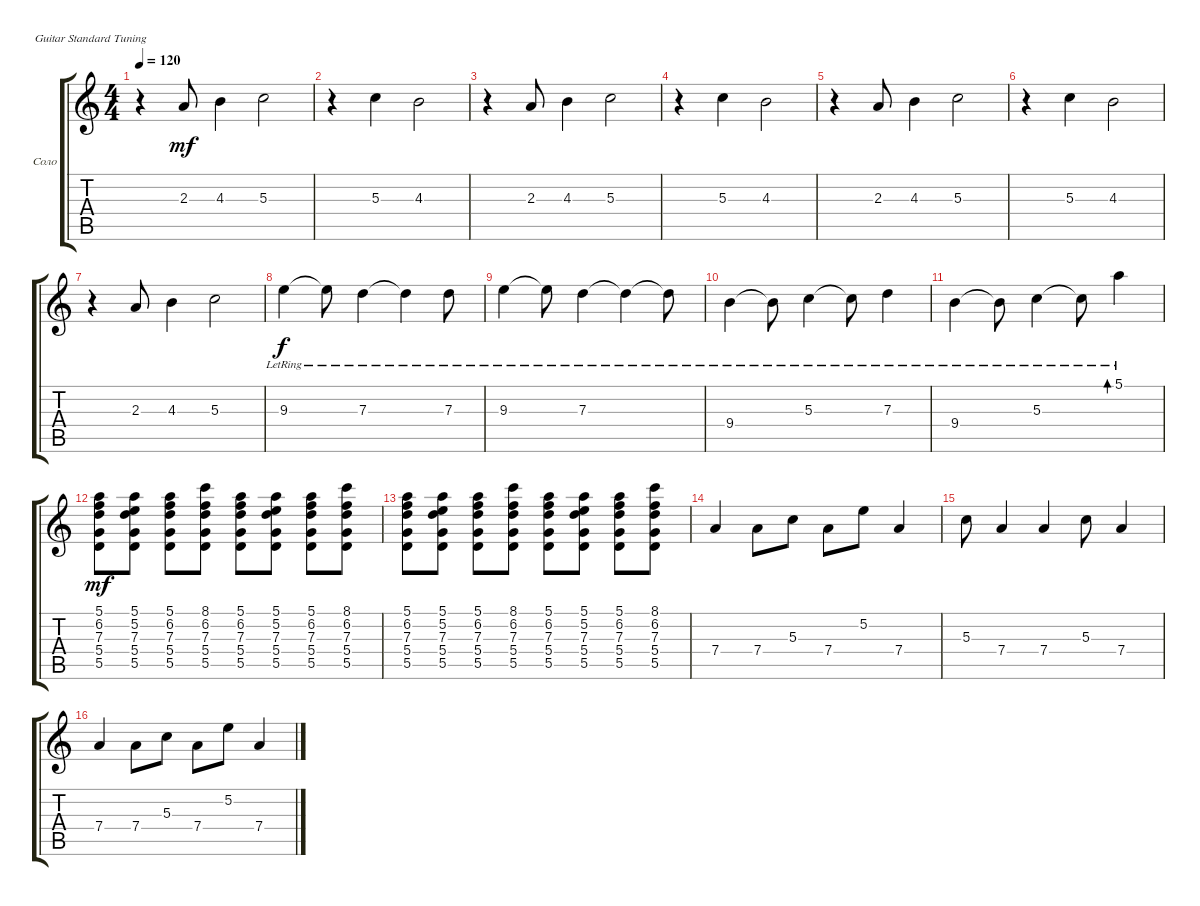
\defaultSystemsLayout 4
\bracketExtendMode groupsimilarinstruments
\firstSystemTrackNameOrientation horizontal
\otherSystemsTrackNameOrientation horizontal
\track ("Юра Каспарян" "Соло") {instrument electricguitarclean}
\staff {score tabs}
\tuning (E4 B3 G3 D3 A2 E2)
\ts (4 4)
\tempo 120
\clef g2
\ks c
r.4{dy mf} 2.3.8 4.3.4 5.3.2 |
r.4 5.3.4 4.3.2 |
r.4 2.3.8 4.3.4 5.3.2 |
r.4 5.3.4 4.3.2 |
r.4 2.3.8 4.3.4 5.3.2 |
r.4 5.3.4 4.3.2 |
r.4 2.3.8 4.3.4 5.3.2 |
\scale
0.333333 9.3{lr}.4{dy f} 9.3{lr t}.8 7.3{lr}.4 7.3{lr t}.4 7.3{lr}.8 |
\scale
0.333333 9.3{lr}.4 9.3{lr t}.8 7.3{lr}.4 7.3{lr t}.4 7.3{lr t}.8 |
\scale
0.333333 9.4{lr}.4 9.4{lr t}.8 5.3{lr}.4 5.3{lr t}.8 7.3{lr}.4 |
\scale
0.333333 9.4{lr}.4 9.4{lr t}.8 5.3{lr}.4 5.3{lr t}.8 5.1{lr}.4{bd 30} |
(5.5 6.2 5.1 7.3 5.4).8{dy mf} (5.5 5.2 5.1 7.3 5.4).8 (5.5 6.2 5.1 7.3 5.4).8 (5.5 6.2 8.1 7.3 5.4).8 (5.5 6.2 5.1 7.3 5.4).8 (5.5 5.2 5.1 7.3 5.4).8 (5.5 6.2 5.1 7.3 5.4).8 (5.5 6.2 8.1 7.3 5.4).8 |
(5.5 6.2 5.1 7.3 5.4).8 (5.5 5.2 5.1 7.3 5.4).8 (5.5 6.2 5.1 7.3 5.4).8 (5.5 6.2 8.1 7.3 5.4).8 (5.5 6.2 5.1 7.3 5.4).8 (5.5 5.2 5.1 7.3 5.4).8 (5.5 6.2 5.1 7.3 5.4).8 (5.5 6.2 8.1 7.3 5.4).8 |
\scale
0.333333 7.4.4 7.4.8 5.3.8 7.4.8 5.2.8 7.4.4 |
\scale
0.333333 5.3.8 7.4.4 7.4.4 5.3.8 7.4.4 |
\scale
0.333333 7.4.4 7.4.8 5.3.8 7.4.8 5.2.8 7.4.4
